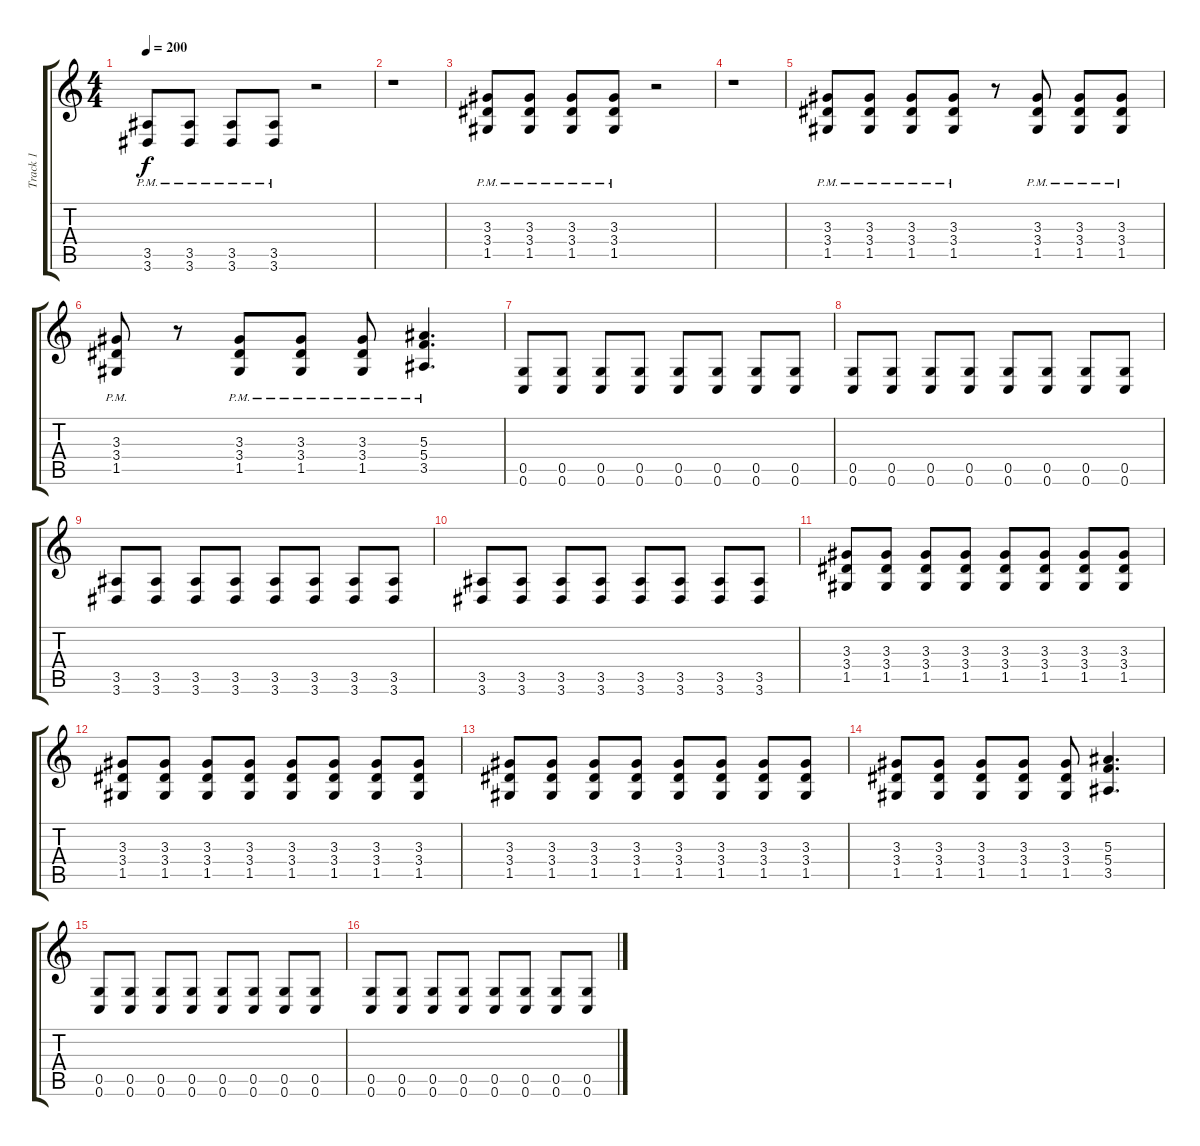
\track ("Track 1" "Track 1") {instrument overdrivenguitar}
\staff {score tabs}
\tuning (C4 A3 F3 C3 G2 C2) {hide}
\ts (4 4)
\tempo 200
\clef g2
\ks c
(3.5{pm} 3.6{pm}).8{dy f} (3.5{pm} 3.6{pm}).8 (3.5{pm} 3.6{pm}).8 (3.5{pm} 3.6{pm}).8 r.2 |
r.1 |
(3.3{pm} 3.4{pm} 1.5{pm}).8 (3.3{pm} 3.4{pm} 1.5{pm}).8 (3.3{pm} 3.4{pm} 1.5{pm}).8 (3.3{pm} 3.4{pm} 1.5{pm}).8 r.2 |
r.1 |
(3.3{pm} 3.4{pm} 1.5{pm}).8 (3.3{pm} 3.4{pm} 1.5{pm}).8 (3.3{pm} 3.4{pm} 1.5{pm}).8 (3.3{pm} 3.4{pm} 1.5{pm}).8 r.8 (3.3{pm} 3.4{pm} 1.5{pm}).8 (3.3{pm} 3.4{pm} 1.5{pm}).8 (3.3{pm} 3.4{pm} 1.5{pm}).8 |
(3.3{pm} 3.4{pm} 1.5{pm}).8 r.8 (3.3{pm} 3.4{pm} 1.5{pm}).8 (3.3{pm} 3.4{pm} 1.5{pm}).8 (3.3 3.4{pm} 1.5).8 (5.3 5.4{pm} 3.5).4{d} |
(0.5 0.6).8 (0.5 0.6).8 (0.5 0.6).8 (0.5 0.6).8 (0.5 0.6).8 (0.5 0.6).8 (0.5 0.6).8 (0.5 0.6).8 |
(0.5 0.6).8 (0.5 0.6).8 (0.5 0.6).8 (0.5 0.6).8 (0.5 0.6).8 (0.5 0.6).8 (0.5 0.6).8 (0.5 0.6).8 |
(3.5 3.6).8 (3.5 3.6).8 (3.5 3.6).8 (3.5 3.6).8 (3.5 3.6).8 (3.5 3.6).8 (3.5 3.6).8 (3.5 3.6).8 |
(3.5 3.6).8 (3.5 3.6).8 (3.5 3.6).8 (3.5 3.6).8 (3.5 3.6).8 (3.5 3.6).8 (3.5 3.6).8 (3.5 3.6).8 |
(3.3 3.4 1.5).8 (3.3 3.4 1.5).8 (3.3 3.4 1.5).8 (3.3 3.4 1.5).8 (3.3 3.4 1.5).8 (3.3 3.4 1.5).8 (3.3 3.4 1.5).8 (3.3 3.4 1.5).8 |
(3.3 3.4 1.5).8 (3.3 3.4 1.5).8 (3.3 3.4 1.5).8 (3.3 3.4 1.5).8 (3.3 3.4 1.5).8 (3.3 3.4 1.5).8 (3.3 3.4 1.5).8 (3.3 3.4 1.5).8 |
(3.3 3.4 1.5).8 (3.3 3.4 1.5).8 (3.3 3.4 1.5).8 (3.3 3.4 1.5).8 (3.3 3.4 1.5).8 (3.3 3.4 1.5).8 (3.3 3.4 1.5).8 (3.3 3.4 1.5).8 |
(3.3 3.4 1.5).8 (3.3 3.4 1.5).8 (3.3 3.4 1.5).8 (3.3 3.4 1.5).8 (3.3 3.4 1.5).8 (5.3 5.4 3.5).4{d} |
(0.5 0.6).8 (0.5 0.6).8 (0.5 0.6).8 (0.5 0.6).8 (0.5 0.6).8 (0.5 0.6).8 (0.5 0.6).8 (0.5 0.6).8 |
(0.5 0.6).8 (0.5 0.6).8 (0.5 0.6).8 (0.5 0.6).8 (0.5 0.6).8 (0.5 0.6).8 (0.5 0.6).8 (0.5 0.6).8
